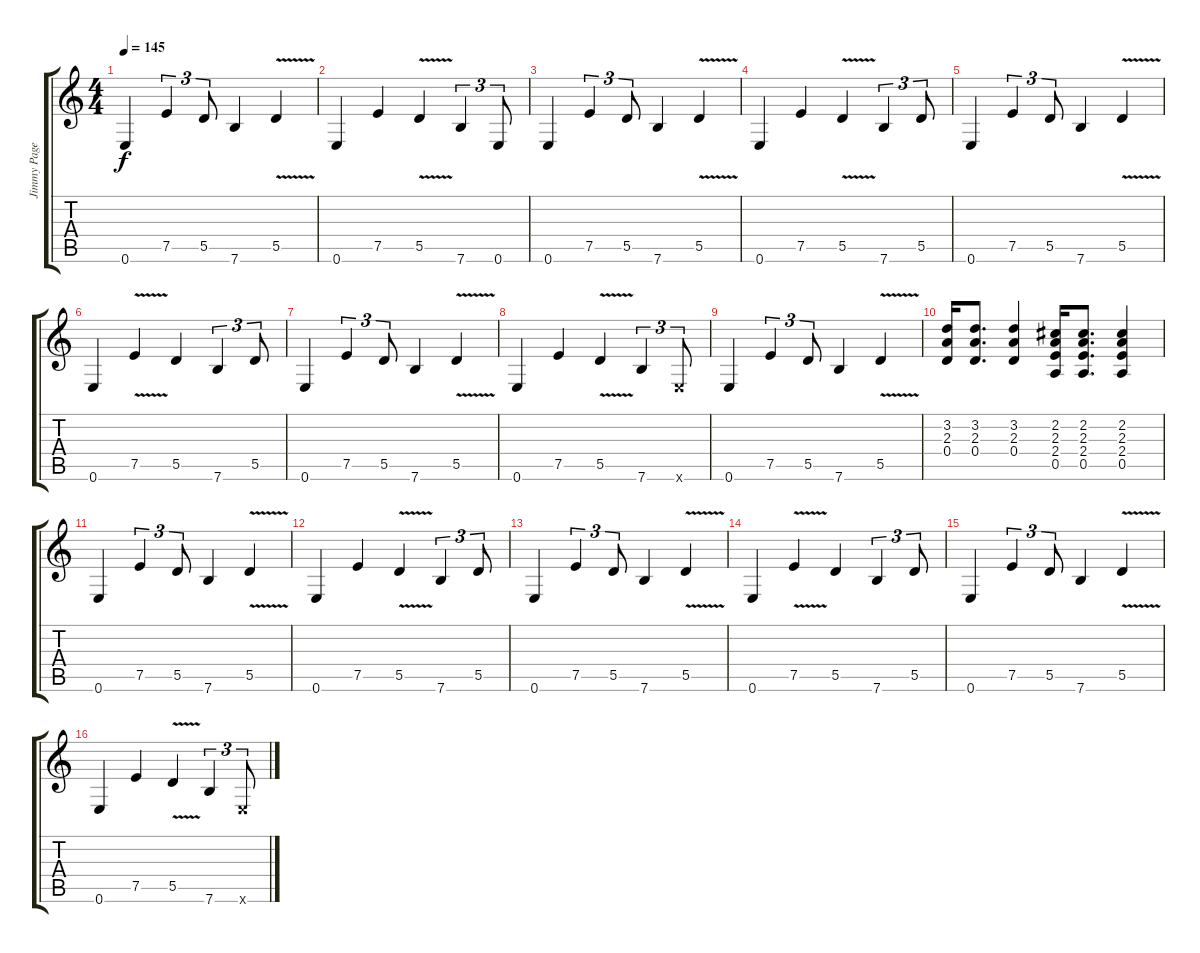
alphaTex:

\track ("Jimmy Page - Guitar" "Jimmy Page") {instrument overdrivenguitar}
\staff {score tabs}
\tuning (E4 B3 G3 D3 A2 E2) {hide}
\ts (4 4)
\tempo 145
\clef g2
\ks c
0.6.4{dy f} 7.5.4{tu (3 2)} 5.5.8{tu (3 2)} 7.6.4 5.5{v}.4 |
0.6.4 7.5.4 5.5{v}.4 7.6.4{tu (3 2)} 0.6.8{tu (3 2)} |
0.6.4 7.5.4{tu (3 2)} 5.5.8{tu (3 2)} 7.6.4 5.5{v}.4 |
0.6.4 7.5.4 5.5{v}.4 7.6.4{tu (3 2)} 5.5.8{tu (3 2)} |
0.6.4 7.5.4{tu (3 2)} 5.5.8{tu (3 2)} 7.6.4 5.5{v}.4 |
0.6.4 7.5{v}.4 5.5.4 7.6.4{tu (3 2)} 5.5.8{tu (3 2)} |
0.6.4 7.5.4{tu (3 2)} 5.5.8{tu (3 2)} 7.6.4 5.5{v}.4 |
0.6.4 7.5.4 5.5{v}.4 7.6.4{tu (3 2)} 0.6{x}.8{tu (3 2)} |
0.6.4 7.5.4{tu (3 2)} 5.5.8{tu (3 2)} 7.6.4 5.5{v}.4 |
(3.2 2.3 0.4).16 (3.2 2.3 0.4).8{d} (3.2 2.3 0.4).4 (2.2 2.3 2.4 0.5).16 (2.2 2.3 2.4 0.5).8{d} (2.2 2.3 2.4 0.5).4 |
0.6.4 7.5.4{tu (3 2)} 5.5.8{tu (3 2)} 7.6.4 5.5{v}.4 |
0.6.4 7.5.4 5.5{v}.4 7.6.4{tu (3 2)} 5.5.8{tu (3 2)} |
0.6.4 7.5.4{tu (3 2)} 5.5.8{tu (3 2)} 7.6.4 5.5{v}.4 |
0.6.4 7.5{v}.4 5.5.4 7.6.4{tu (3 2)} 5.5.8{tu (3 2)} |
0.6.4 7.5.4{tu (3 2)} 5.5.8{tu (3 2)} 7.6.4 5.5{v}.4 |
0.6.4 7.5.4 5.5{v}.4 7.6.4{tu (3 2)} 0.6{x}.8{tu (3 2)}
